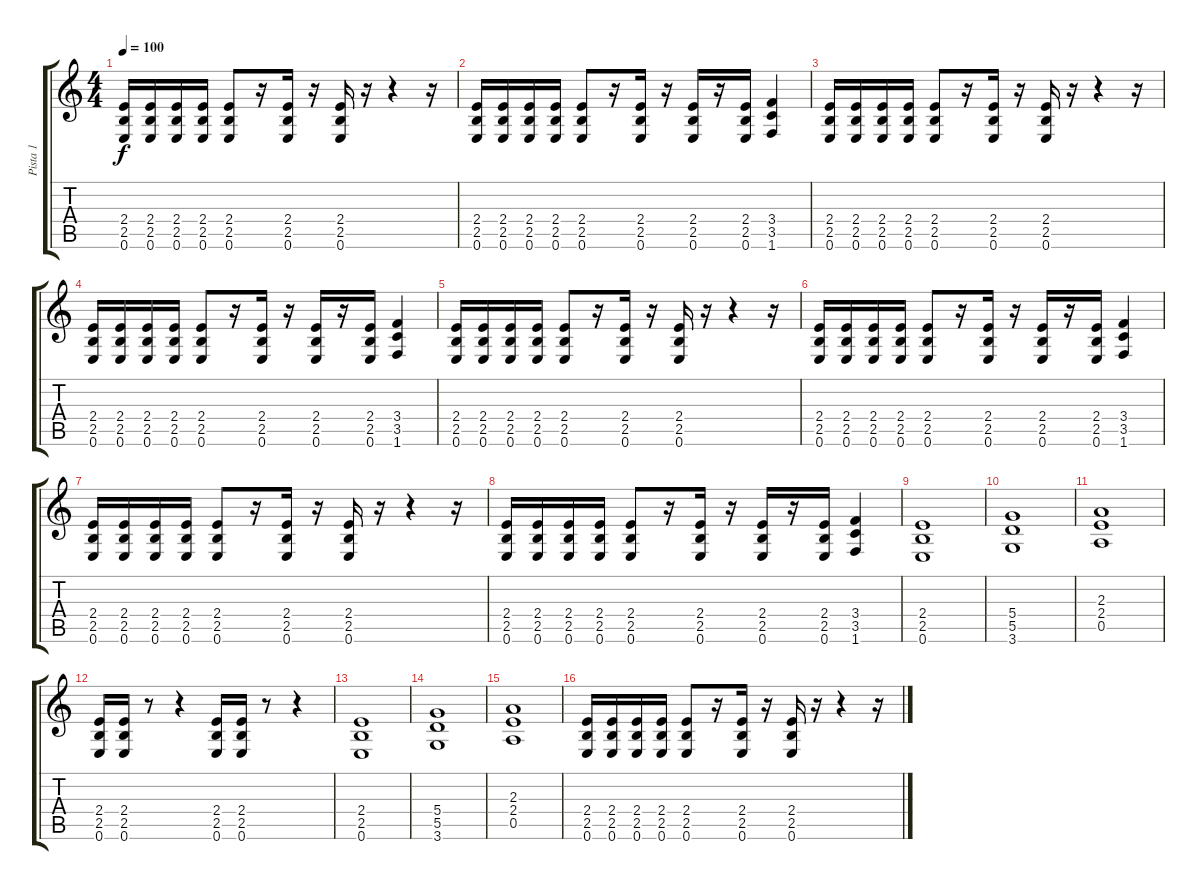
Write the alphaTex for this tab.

\track ("Pista 1" "Pista 1") {instrument distortionguitar}
\staff {score tabs}
\tuning (E4 B3 G3 D3 A2 E2) {hide}
\ts (4 4)
\tempo 100
\clef g2
\ks c
(2.4 2.5 0.6).16{dy f} (2.4 2.5 0.6).16 (2.4 2.5 0.6).16 (2.4 2.5 0.6).16 (2.4 2.5 0.6).8 r.16 (2.4 2.5 0.6).16 r.16 (2.4 2.5 0.6).16 r.16 r.4 r.16 |
(2.4 2.5 0.6).16 (2.4 2.5 0.6).16 (2.4 2.5 0.6).16 (2.4 2.5 0.6).16 (2.4 2.5 0.6).8 r.16 (2.4 2.5 0.6).16 r.16 (2.4 2.5 0.6).16 r.16 (2.4 2.5 0.6).16 (3.4 3.5 1.6).4 |
(2.4 2.5 0.6).16 (2.4 2.5 0.6).16 (2.4 2.5 0.6).16 (2.4 2.5 0.6).16 (2.4 2.5 0.6).8 r.16 (2.4 2.5 0.6).16 r.16 (2.4 2.5 0.6).16 r.16 r.4 r.16 |
(2.4 2.5 0.6).16 (2.4 2.5 0.6).16 (2.4 2.5 0.6).16 (2.4 2.5 0.6).16 (2.4 2.5 0.6).8 r.16 (2.4 2.5 0.6).16 r.16 (2.4 2.5 0.6).16 r.16 (2.4 2.5 0.6).16 (3.4 3.5 1.6).4 |
(2.4 2.5 0.6).16 (2.4 2.5 0.6).16 (2.4 2.5 0.6).16 (2.4 2.5 0.6).16 (2.4 2.5 0.6).8 r.16 (2.4 2.5 0.6).16 r.16 (2.4 2.5 0.6).16 r.16 r.4 r.16 |
(2.4 2.5 0.6).16 (2.4 2.5 0.6).16 (2.4 2.5 0.6).16 (2.4 2.5 0.6).16 (2.4 2.5 0.6).8 r.16 (2.4 2.5 0.6).16 r.16 (2.4 2.5 0.6).16 r.16 (2.4 2.5 0.6).16 (3.4 3.5 1.6).4 |
(2.4 2.5 0.6).16 (2.4 2.5 0.6).16 (2.4 2.5 0.6).16 (2.4 2.5 0.6).16 (2.4 2.5 0.6).8 r.16 (2.4 2.5 0.6).16 r.16 (2.4 2.5 0.6).16 r.16 r.4 r.16 |
(2.4 2.5 0.6).16 (2.4 2.5 0.6).16 (2.4 2.5 0.6).16 (2.4 2.5 0.6).16 (2.4 2.5 0.6).8 r.16 (2.4 2.5 0.6).16 r.16 (2.4 2.5 0.6).16 r.16 (2.4 2.5 0.6).16 (3.4 3.5 1.6).4 |
(2.4 2.5 0.6).1 |
(5.4 5.5 3.6).1 |
(2.3 2.4 0.5).1 |
(2.4 2.5 0.6).16 (2.4 2.5 0.6).16 r.8 r.4 (2.4 2.5 0.6).16 (2.4 2.5 0.6).16 r.8 r.4 |
(2.4 2.5 0.6).1 |
(5.4 5.5 3.6).1 |
(2.3 2.4 0.5).1 |
(2.4 2.5 0.6).16 (2.4 2.5 0.6).16 (2.4 2.5 0.6).16 (2.4 2.5 0.6).16 (2.4 2.5 0.6).8 r.16 (2.4 2.5 0.6).16 r.16 (2.4 2.5 0.6).16 r.16 r.4 r.16
